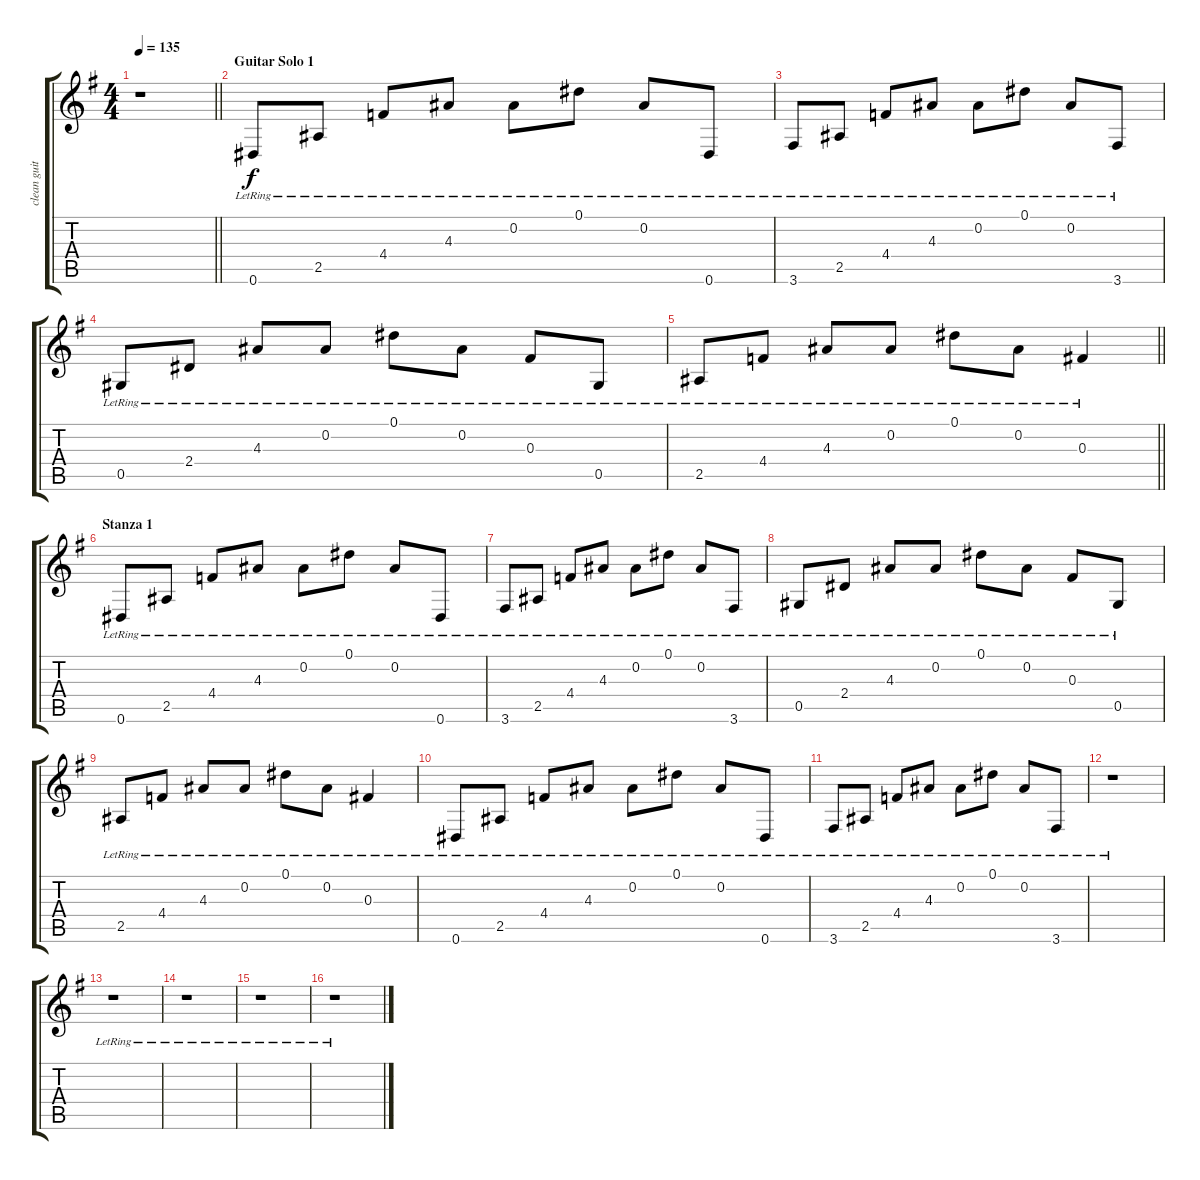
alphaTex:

\track ("clean guitar" "clean guit") {instrument electricguitarclean}
\staff {score tabs}
\tuning (Eb4 Bb3 Gb3 Db3 Ab2 Eb2) {hide}
\ts (4 4)
\tempo 135
\clef g2
\barLineRight lightlight
\ks eminor
r.1{dy f} |
\section ("" "Guitar Solo 1")
0.6{lr}.8 2.5{lr}.8 4.4{lr}.8 4.3{lr}.8 0.2{lr}.8 0.1{lr}.8 0.2{lr}.8 0.6{lr}.8 |
3.6{lr}.8 2.5{lr}.8 4.4{lr}.8 4.3{lr}.8 0.2{lr}.8 0.1{lr}.8 0.2{lr}.8 3.6{lr}.8 |
0.5{lr}.8 2.4{lr}.8 4.3{lr}.8 0.2{lr}.8 0.1{lr}.8 0.2{lr}.8 0.3{lr}.8 0.5{lr}.8 |
\barLineRight lightlight
2.5{lr}.8 4.4{lr}.8 4.3{lr}.8 0.2{lr}.8 0.1{lr}.8 0.2{lr}.8 0.3{lr}.4 |
\section ("" "Stanza 1")
0.6{lr}.8 2.5{lr}.8 4.4{lr}.8 4.3{lr}.8 0.2{lr}.8 0.1{lr}.8 0.2{lr}.8 0.6{lr}.8 |
3.6{lr}.8 2.5{lr}.8 4.4{lr}.8 4.3{lr}.8 0.2{lr}.8 0.1{lr}.8 0.2{lr}.8 3.6{lr}.8 |
0.5{lr}.8 2.4{lr}.8 4.3{lr}.8 0.2{lr}.8 0.1{lr}.8 0.2{lr}.8 0.3{lr}.8 0.5{lr}.8 |
2.5{lr}.8 4.4{lr}.8 4.3{lr}.8 0.2{lr}.8 0.1{lr}.8 0.2{lr}.8 0.3{lr}.4 |
0.6{lr}.8 2.5{lr}.8 4.4{lr}.8 4.3{lr}.8 0.2{lr}.8 0.1{lr}.8 0.2{lr}.8 0.6{lr}.8 |
3.6{lr}.8 2.5{lr}.8 4.4{lr}.8 4.3{lr}.8 0.2{lr}.8 0.1{lr}.8 0.2{lr}.8 3.6{lr}.8 |
r.1 |
r.1 |
r.1 |
r.1 |
r.1
